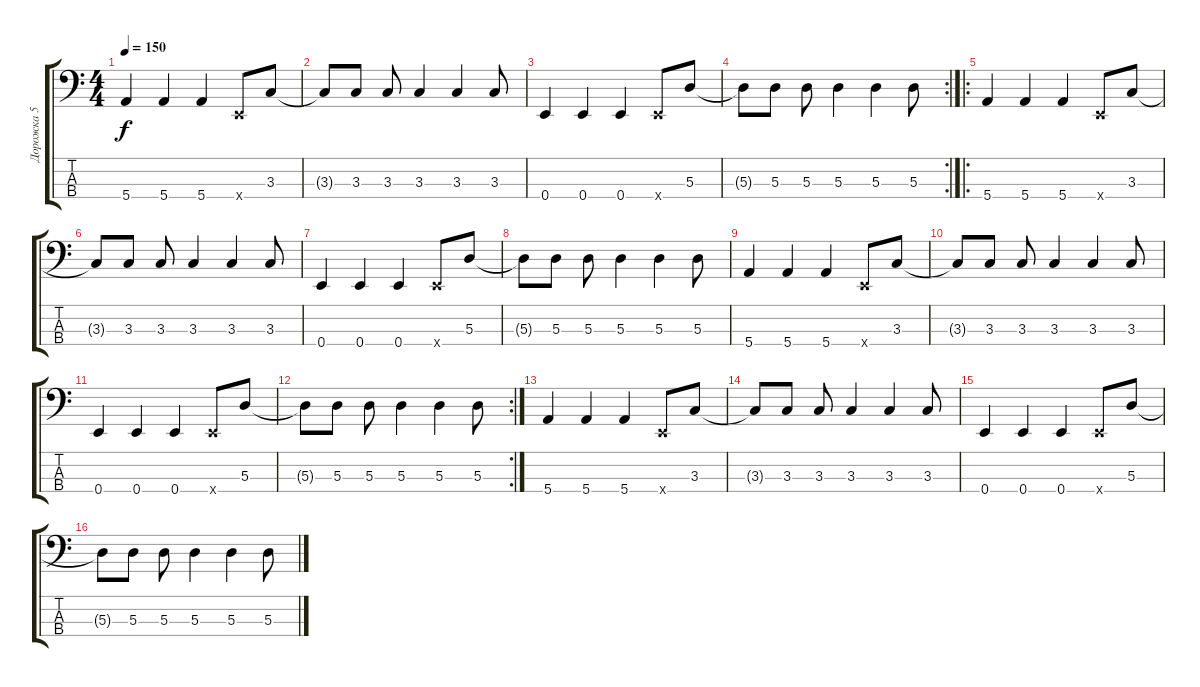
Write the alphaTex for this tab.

\track ("Дорожка 5" "Дорожка 5") {instrument electricbasspick}
\staff {score tabs}
\tuning (G2 D2 A1 E1) {hide}
\ts (4 4)
\tempo 150
\clef f4
\ks c
5.4.4{dy f} 5.4.4 5.4.4 0.4{x}.8 3.3.8 |
3.3{t}.8 3.3.8 3.3.8 3.3.4 3.3.4 3.3.8 |
0.4.4 0.4.4 0.4.4 0.4{x}.8 5.3.8 |
\rc 2
5.3{t}.8 5.3.8 5.3.8 5.3.4 5.3.4 5.3.8 |
\ro
5.4.4 5.4.4 5.4.4 0.4{x}.8 3.3.8 |
3.3{t}.8 3.3.8 3.3.8 3.3.4 3.3.4 3.3.8 |
0.4.4 0.4.4 0.4.4 0.4{x}.8 5.3.8 |
5.3{t}.8 5.3.8 5.3.8 5.3.4 5.3.4 5.3.8 |
5.4.4 5.4.4 5.4.4 0.4{x}.8 3.3.8 |
3.3{t}.8 3.3.8 3.3.8 3.3.4 3.3.4 3.3.8 |
0.4.4 0.4.4 0.4.4 0.4{x}.8 5.3.8 |
\rc 2
5.3{t}.8 5.3.8 5.3.8 5.3.4 5.3.4 5.3.8 |
5.4.4 5.4.4 5.4.4 0.4{x}.8 3.3.8 |
3.3{t}.8 3.3.8 3.3.8 3.3.4 3.3.4 3.3.8 |
0.4.4 0.4.4 0.4.4 0.4{x}.8 5.3.8 |
5.3{t}.8 5.3.8 5.3.8 5.3.4 5.3.4 5.3.8
